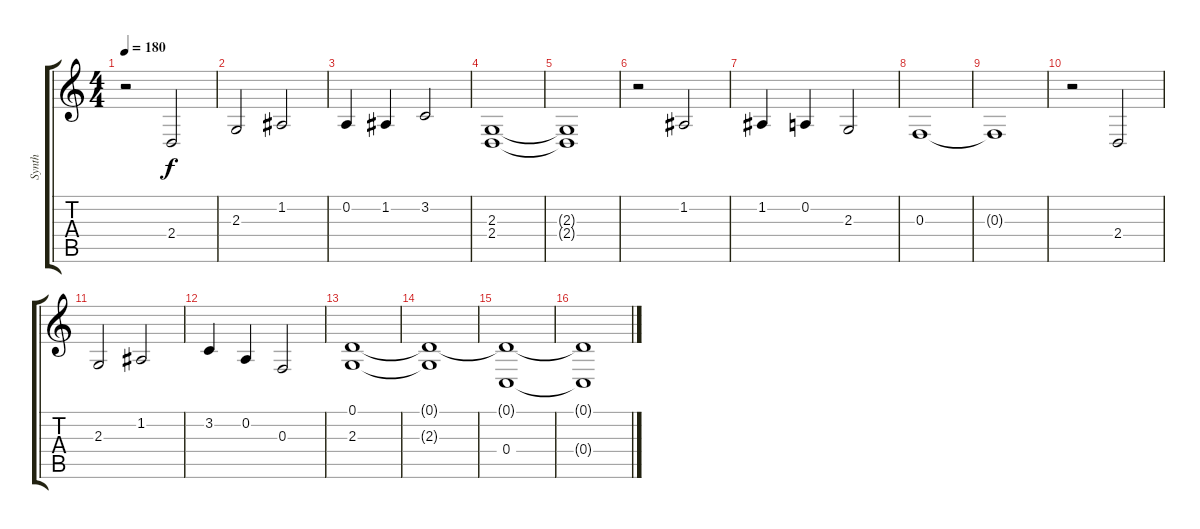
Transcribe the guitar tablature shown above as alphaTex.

\track ("Synth" "Synth") {instrument stringensemble1}
\staff {score tabs}
\tuning (D4 A3 F3 C3 G2 D2) {hide}
\ts (4 4)
\tempo 180
\clef g2
\ks c
r.2{dy f} 2.4.2 |
2.3.2 1.2.2 |
0.2.4 1.2.4 3.2.2 |
(2.3 2.4).1 |
(2.3{t} 2.4{t}).1 |
r.2 1.2.2 |
1.2.4 0.2.4 2.3.2 |
0.3.1 |
0.3{t}.1 |
r.2 2.4.2 |
2.3.2 1.2.2 |
3.2.4 0.2.4 0.3.2 |
(0.1 2.3).1 |
(0.1{t} 2.3{t}).1 |
(0.1{t} 0.4).1 |
(0.1{t} 0.4{t}).1
